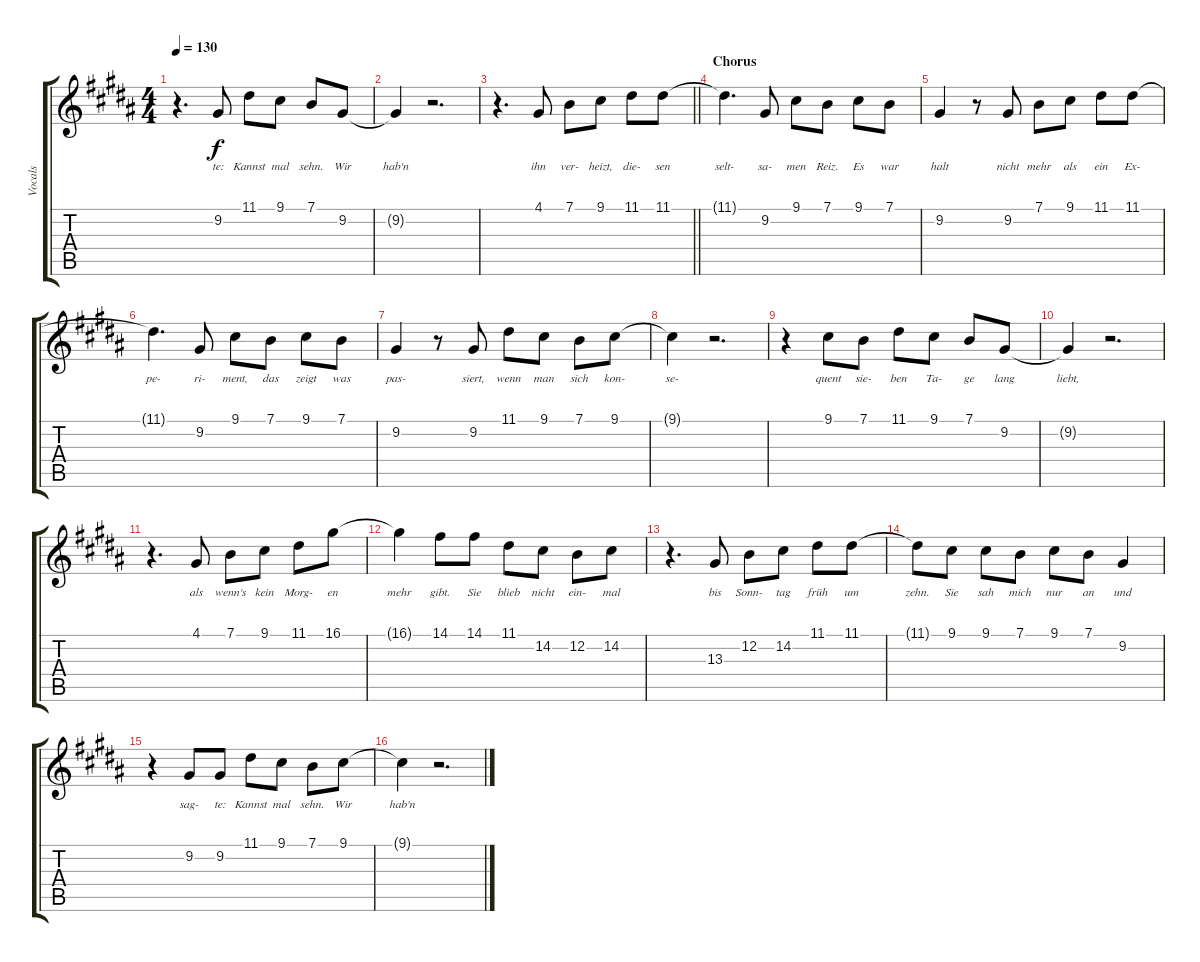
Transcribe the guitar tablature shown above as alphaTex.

\track ("Vocals" "Vocals") {instrument vibraphone}
\staff {score tabs}
\tuning (E4 B3 G3 D3 A2 E2) {hide}
\ts (4 4)
\tempo 130
\clef g2
\ks b
r.4{d dy f} 9.2.8{lyrics (0 "te:") lyrics (1 "") lyrics (2 "") lyrics (3 "") lyrics (4 "")} 11.1.8{lyrics (0 "Kannst") lyrics (1 "") lyrics (2 "") lyrics (3 "") lyrics (4 "")} 9.1.8{lyrics (0 "mal") lyrics (1 "") lyrics (2 "") lyrics (3 "") lyrics (4 "")} 7.1.8{lyrics (0 "sehn.") lyrics (1 "") lyrics (2 "") lyrics (3 "") lyrics (4 "")} 9.2.8{lyrics (0 "Wir") lyrics (1 "") lyrics (2 "") lyrics (3 "") lyrics (4 "")} |
9.2{t}.4{lyrics (0 "hab'n") lyrics (1 "") lyrics (2 "") lyrics (3 "") lyrics (4 "")} r.2{d} |
\barLineRight lightlight
r.4{d} 4.1.8{lyrics (0 "ihn") lyrics (1 "") lyrics (2 "") lyrics (3 "") lyrics (4 "")} 7.1.8{lyrics (0 "ver-") lyrics (1 "") lyrics (2 "") lyrics (3 "") lyrics (4 "")} 9.1.8{lyrics (0 "heizt,") lyrics (1 "") lyrics (2 "") lyrics (3 "") lyrics (4 "")} 11.1.8{lyrics (0 "die-") lyrics (1 "") lyrics (2 "") lyrics (3 "") lyrics (4 "")} 11.1.8{lyrics (0 "sen") lyrics (1 "") lyrics (2 "") lyrics (3 "") lyrics (4 "")} |
\section ("" "Chorus")
11.1{t}.4{d lyrics (0 "selt-") lyrics (1 "") lyrics (2 "") lyrics (3 "") lyrics (4 "")} 9.2.8{lyrics (0 "sa-") lyrics (1 "") lyrics (2 "") lyrics (3 "") lyrics (4 "")} 9.1.8{lyrics (0 "men") lyrics (1 "") lyrics (2 "") lyrics (3 "") lyrics (4 "")} 7.1.8{lyrics (0 "Reiz.") lyrics (1 "") lyrics (2 "") lyrics (3 "") lyrics (4 "")} 9.1.8{lyrics (0 "Es") lyrics (1 "") lyrics (2 "") lyrics (3 "") lyrics (4 "")} 7.1.8{lyrics (0 "war") lyrics (1 "") lyrics (2 "") lyrics (3 "") lyrics (4 "")} |
9.2.4{lyrics (0 "halt") lyrics (1 "") lyrics (2 "") lyrics (3 "") lyrics (4 "")} r.8 9.2.8{lyrics (0 "nicht") lyrics (1 "") lyrics (2 "") lyrics (3 "") lyrics (4 "")} 7.1.8{lyrics (0 "mehr") lyrics (1 "") lyrics (2 "") lyrics (3 "") lyrics (4 "")} 9.1.8{lyrics (0 "als") lyrics (1 "") lyrics (2 "") lyrics (3 "") lyrics (4 "")} 11.1.8{lyrics (0 "ein") lyrics (1 "") lyrics (2 "") lyrics (3 "") lyrics (4 "")} 11.1.8{lyrics (0 "Ex-") lyrics (1 "") lyrics (2 "") lyrics (3 "") lyrics (4 "")} |
11.1{t}.4{d lyrics (0 "pe-") lyrics (1 "") lyrics (2 "") lyrics (3 "") lyrics (4 "")} 9.2.8{lyrics (0 "ri-") lyrics (1 "") lyrics (2 "") lyrics (3 "") lyrics (4 "")} 9.1.8{lyrics (0 "ment,") lyrics (1 "") lyrics (2 "") lyrics (3 "") lyrics (4 "")} 7.1.8{lyrics (0 "das") lyrics (1 "") lyrics (2 "") lyrics (3 "") lyrics (4 "")} 9.1.8{lyrics (0 "zeigt") lyrics (1 "") lyrics (2 "") lyrics (3 "") lyrics (4 "")} 7.1.8{lyrics (0 "was") lyrics (1 "") lyrics (2 "") lyrics (3 "") lyrics (4 "")} |
9.2.4{lyrics (0 "pas-") lyrics (1 "") lyrics (2 "") lyrics (3 "") lyrics (4 "")} r.8 9.2.8{lyrics (0 "siert,") lyrics (1 "") lyrics (2 "") lyrics (3 "") lyrics (4 "")} 11.1.8{lyrics (0 "wenn") lyrics (1 "") lyrics (2 "") lyrics (3 "") lyrics (4 "")} 9.1.8{lyrics (0 "man") lyrics (1 "") lyrics (2 "") lyrics (3 "") lyrics (4 "")} 7.1.8{lyrics (0 "sich") lyrics (1 "") lyrics (2 "") lyrics (3 "") lyrics (4 "")} 9.1.8{lyrics (0 "kon-") lyrics (1 "") lyrics (2 "") lyrics (3 "") lyrics (4 "")} |
9.1{t}.4{lyrics (0 "se-") lyrics (1 "") lyrics (2 "") lyrics (3 "") lyrics (4 "")} r.2{d} |
r.4 9.1.8{lyrics (0 "quent") lyrics (1 "") lyrics (2 "") lyrics (3 "") lyrics (4 "")} 7.1.8{lyrics (0 "sie-") lyrics (1 "") lyrics (2 "") lyrics (3 "") lyrics (4 "")} 11.1.8{lyrics (0 "ben") lyrics (1 "") lyrics (2 "") lyrics (3 "") lyrics (4 "")} 9.1.8{lyrics (0 "Ta-") lyrics (1 "") lyrics (2 "") lyrics (3 "") lyrics (4 "")} 7.1.8{lyrics (0 "ge") lyrics (1 "") lyrics (2 "") lyrics (3 "") lyrics (4 "")} 9.2.8{lyrics (0 "lang") lyrics (1 "") lyrics (2 "") lyrics (3 "") lyrics (4 "")} |
9.2{t}.4{lyrics (0 "liebt,") lyrics (1 "") lyrics (2 "") lyrics (3 "") lyrics (4 "")} r.2{d} |
r.4{d} 4.1.8{lyrics (0 "als") lyrics (1 "") lyrics (2 "") lyrics (3 "") lyrics (4 "")} 7.1.8{lyrics (0 "wenn's") lyrics (1 "") lyrics (2 "") lyrics (3 "") lyrics (4 "")} 9.1.8{lyrics (0 "kein") lyrics (1 "") lyrics (2 "") lyrics (3 "") lyrics (4 "")} 11.1.8{lyrics (0 "Morg-") lyrics (1 "") lyrics (2 "") lyrics (3 "") lyrics (4 "")} 16.1.8{lyrics (0 "en") lyrics (1 "") lyrics (2 "") lyrics (3 "") lyrics (4 "")} |
16.1{t}.4{lyrics (0 "mehr") lyrics (1 "") lyrics (2 "") lyrics (3 "") lyrics (4 "")} 14.1.8{lyrics (0 "gibt.") lyrics (1 "") lyrics (2 "") lyrics (3 "") lyrics (4 "")} 14.1.8{lyrics (0 "Sie") lyrics (1 "") lyrics (2 "") lyrics (3 "") lyrics (4 "")} 11.1.8{lyrics (0 "blieb") lyrics (1 "") lyrics (2 "") lyrics (3 "") lyrics (4 "")} 14.2.8{lyrics (0 "nicht") lyrics (1 "") lyrics (2 "") lyrics (3 "") lyrics (4 "")} 12.2.8{lyrics (0 "ein-") lyrics (1 "") lyrics (2 "") lyrics (3 "") lyrics (4 "")} 14.2.8{lyrics (0 "mal") lyrics (1 "") lyrics (2 "") lyrics (3 "") lyrics (4 "")} |
r.4{d} 13.3.8{lyrics (0 "bis") lyrics (1 "") lyrics (2 "") lyrics (3 "") lyrics (4 "")} 12.2.8{lyrics (0 "Sonn-") lyrics (1 "") lyrics (2 "") lyrics (3 "") lyrics (4 "")} 14.2.8{lyrics (0 "tag") lyrics (1 "") lyrics (2 "") lyrics (3 "") lyrics (4 "")} 11.1.8{lyrics (0 "früh") lyrics (1 "") lyrics (2 "") lyrics (3 "") lyrics (4 "")} 11.1.8{lyrics (0 "um") lyrics (1 "") lyrics (2 "") lyrics (3 "") lyrics (4 "")} |
11.1{t}.8{lyrics (0 "zehn.") lyrics (1 "") lyrics (2 "") lyrics (3 "") lyrics (4 "")} 9.1.8{lyrics (0 "Sie") lyrics (1 "") lyrics (2 "") lyrics (3 "") lyrics (4 "")} 9.1.8{lyrics (0 "sah") lyrics (1 "") lyrics (2 "") lyrics (3 "") lyrics (4 "")} 7.1.8{lyrics (0 "mich") lyrics (1 "") lyrics (2 "") lyrics (3 "") lyrics (4 "")} 9.1.8{lyrics (0 "nur") lyrics (1 "") lyrics (2 "") lyrics (3 "") lyrics (4 "")} 7.1.8{lyrics (0 "an") lyrics (1 "") lyrics (2 "") lyrics (3 "") lyrics (4 "")} 9.2.4{lyrics (0 "und") lyrics (1 "") lyrics (2 "") lyrics (3 "") lyrics (4 "")} |
r.4 9.2.8{lyrics (0 "sag-") lyrics (1 "") lyrics (2 "") lyrics (3 "") lyrics (4 "")} 9.2.8{lyrics (0 "te:") lyrics (1 "") lyrics (2 "") lyrics (3 "") lyrics (4 "")} 11.1.8{lyrics (0 "Kannst") lyrics (1 "") lyrics (2 "") lyrics (3 "") lyrics (4 "")} 9.1.8{lyrics (0 "mal") lyrics (1 "") lyrics (2 "") lyrics (3 "") lyrics (4 "")} 7.1.8{lyrics (0 "sehn.") lyrics (1 "") lyrics (2 "") lyrics (3 "") lyrics (4 "")} 9.1.8{lyrics (0 "Wir") lyrics (1 "") lyrics (2 "") lyrics (3 "") lyrics (4 "")} |
9.1{t}.4{lyrics (0 "hab'n") lyrics (1 "") lyrics (2 "") lyrics (3 "") lyrics (4 "")} r.2{d}
